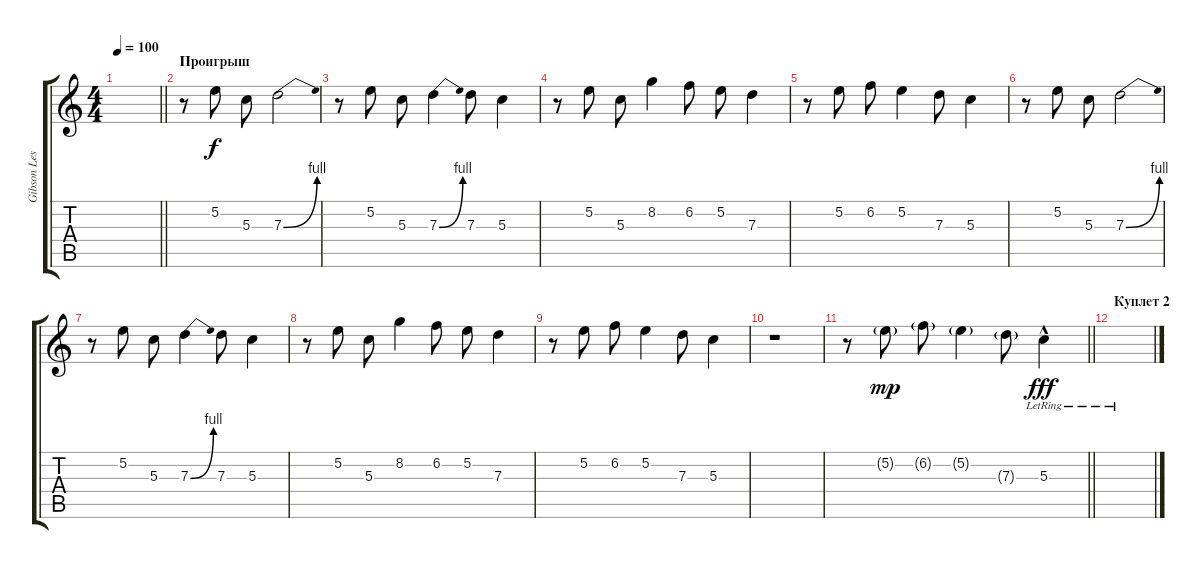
\track ("Gibson Les Paul Standart" "Gibson Les") {instrument distortionguitar}
\staff {score tabs}
\tuning (E4 B3 G3 D3 A2 E2) {hide}
\ts (4 4)
\tempo 100
\clef g2
\barLineRight lightlight
\ks c
|
\section ("" "Проигрыш")
r.8 5.2.8 5.3.8 7.3{be (bend 0 0 60 4)}.2 |
r.8 5.2.8 5.3.8 7.3{be (bend 0 0 60 4)}.4 7.3.8 5.3.4 |
r.8 5.2.8 5.3.8 8.2.4 6.2.8 5.2.8 7.3.4 |
r.8 5.2.8 6.2.8 5.2.4 7.3.8 5.3.4 |
r.8 5.2.8 5.3.8 7.3{be (bend 0 0 60 4)}.2 |
r.8 5.2.8 5.3.8 7.3{be (bend 0 0 60 4)}.4 7.3.8 5.3.4 |
r.8 5.2.8 5.3.8 8.2.4 6.2.8 5.2.8 7.3.4 |
r.8 5.2.8 6.2.8 5.2.4 7.3.8 5.3.4 |
r.1 |
\barLineRight lightlight
r.8 5.2{g}.8{dy mp} 6.2{g}.8 5.2{g}.4 7.3{g}.8 5.3{hac lr}.4{dy fff} |
\section ("" "Куплет 2")
